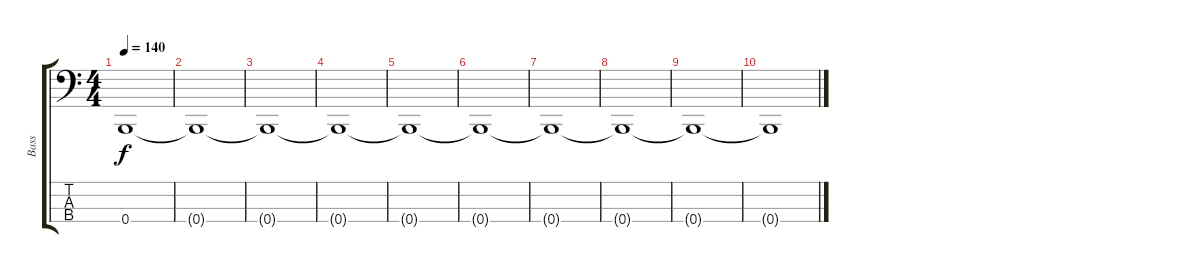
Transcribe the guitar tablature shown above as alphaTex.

\track ("Bass" "Bass") {instrument electricbasspick}
\staff {score tabs}
\tuning (E2 B1 Gb1 B0) {hide}
\ts (4 4)
\tempo 140
\clef f4
\ks c
0.4{t}.1{dy f} |
0.4{t}.1 |
0.4{t}.1 |
0.4{t}.1 |
0.4{t}.1 |
0.4{t}.1 |
0.4{t}.1 |
0.4{t}.1 |
0.4{t}.1 |
0.4{t}.1
